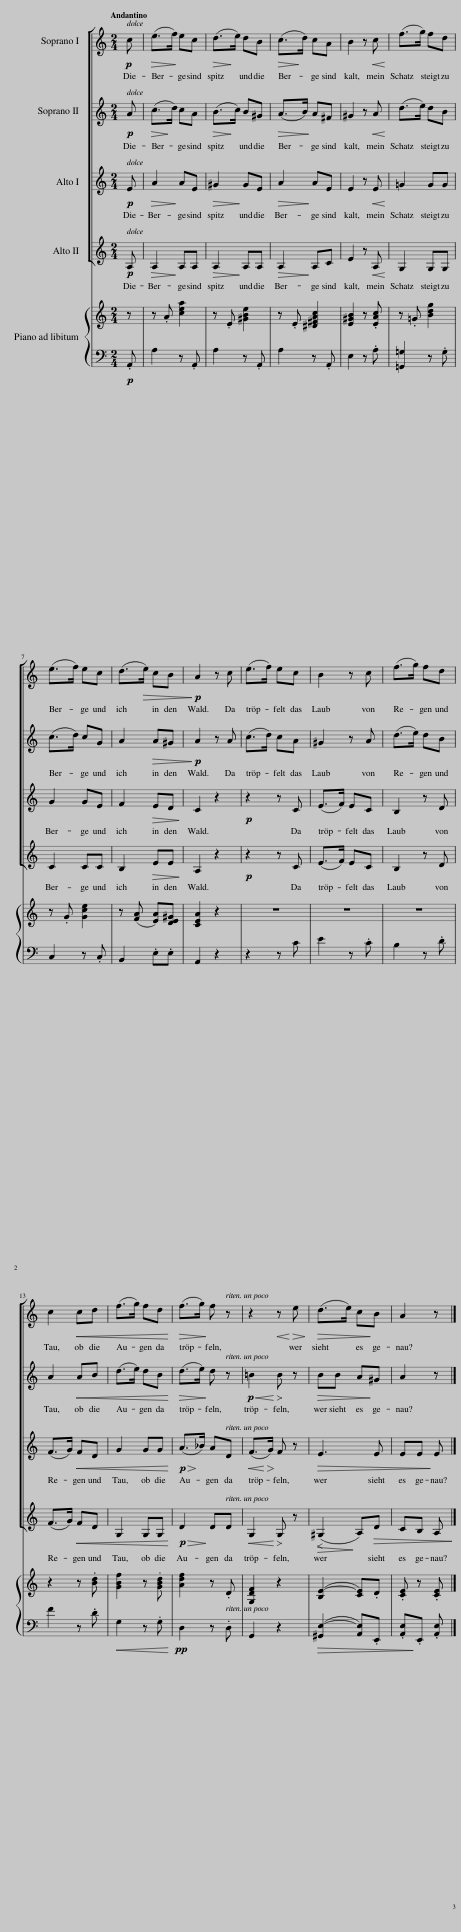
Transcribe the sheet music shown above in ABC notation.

X:1
%%score [ 1 2 3 4 ] { 5 | 6 }
L:1/8
Q:1/4=80
M:2/4
I:linebreak $
K:C
V:1 treble
V:2 treble
V:3 treble
V:4 treble
V:5 treble
V:6 bass
V:1
!p! c |!>(! (e>f)!>)! ec |!>(! (d>!>)!e) dB |!>(! (c>!>)!d) cA | B2 z!<(! c!<)! | %5
 (f>g) fd |$ (e>f) ec | (d>!>(!e) cB!>)! |!p! A2 z c | (e>f) ec | %10
 B2 z c | (f>g) fd |$ c2!<(! cd | (f>g) fd!<)! |!>(! (f>g)!>)! f z | %15
 z2!<(! z!<)!!>(! e!>)! |!>(! (d>e) c!>)!B | A2 z |] %18
V:2
!p! A |!>(! (c>!>)!d) cA |!>(! (B>!>)!c) B^G |!>(! (A>B)!>)! A^F | ^G2 z!<(! A!<)! | %5
 (d>e) dB |$ (c>d) cG | A2!>(! A^G!>)! |!p! A2 z A | (c>d) cA | %10
 ^G2 z A | (d>e) dB |$ A2!<(! AB | (d>e) dB!<)! |!>(! (d>e)!>)! d z | %15
!p!!<(! =B2!<)!!>)!!>(! B z |!>(! BB A!>)!^G | A2 z |] %18
V:3
!p! E |!>(! A2!>)! AE |!>(! ^G2!>)! GE |!>(! A2!>)! AE | E2 z!<(! E!<)! | %5
 =G2 GG |$ G2 GE | F2!>(! ED!>)! | C2 z2 |!p! z2 z C | %10
 (E>F) EC | B,2 z D |$ (F>G)!<(! FD | G2 GG!<)! |!p!!>(! (A>!>)!_B) AD | %15
!<(! (F>!<)!!>(!G)!>)! F z |!>(! E3 E | EE!>)! E |] %18
V:4
!p! A, |!>(! A,2!>)! A,A, |!>(! A,2!>)! A,A, |!>(! A,2!>)! A,C | E2 z!<(! A,!<)! | %5
 G,2 G,G, |$ C2 CC | B,2!>(! EE!>)! | A,2 z2 |!p! z2 z C | %10
 (E>F) EC | B,2 z D |$ (F>G)!<(! FD | G,2 G,G,!<)! |!p!!>(! D2!>)! DD | %15
!<(! G,2!<)!!>)!!>(! G, z |!<(!!>(! (^G,2!>)! A,)!>(!D!<)! | CB, A,!>)! |] %18
V:5
 z | z .A [cea]2 | z .E [^GBe]2 | z .E [^D^FAc]2 | [E^GB]2 z .[EAc] | %5
 z .=G [Bdg]2 |$ z .G [Gce]2 | z ([FA] [EA])[DE^G] | [CEA]2 z2 | z4 | %10
 z4 | z4 |$ z2 z .[Bd] | [GBf]2 z .[GBd] | [Adf]2 z .D | %15
 [G,DF]2 z2 | ([B,E-]2 [CE]).D | .[CE] z .[CE] |] %18
V:6
!p! .A,, | A,2 z .A,, | A,2 z .A,, | A,2 z .A,, | E,2 z .A, | %5
 [=G,,=G,]2 z .G, |$ C,2 z .C, | B,,2 .E,.E, | A,,2 z2 | z2 z C | %10
 E2 z .C | B,2 z .D |$ F2 z .D |!<(! G,2 z .G,!<)! |!pp! D,2 z .D, | %15
 G,,2 z2 |!>(! ([^G,,E,-]2 [A,,E,]).E,, | .[A,,E,]!>)!.E,, .[A,,E,] |] %18
